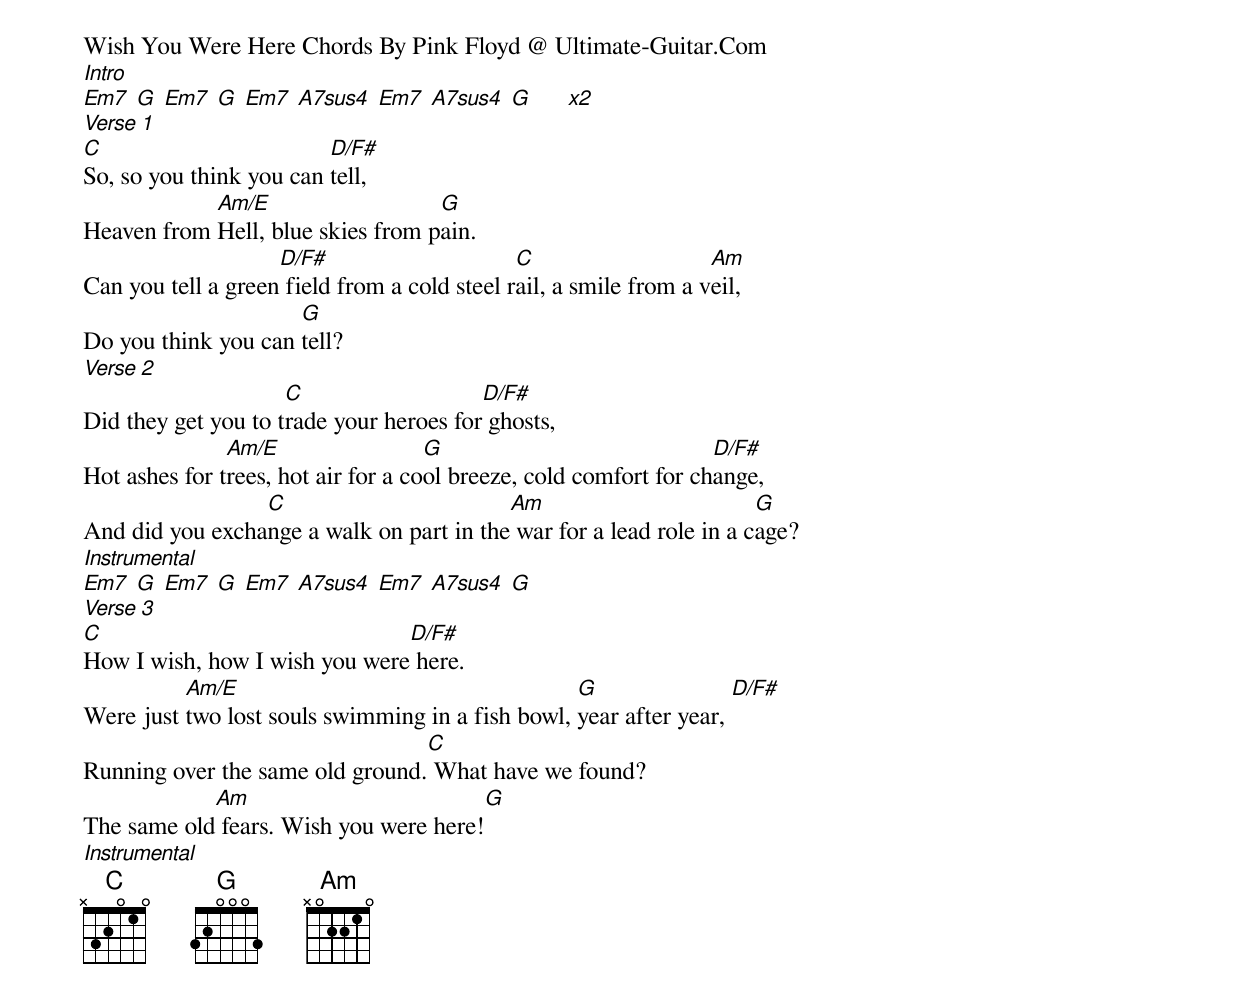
Wish You Were Here Chords By Pink Floyd @ Ultimate-Guitar.Com
[Intro]
[Em7  G  Em7  G  Em7  A7sus4  Em7  A7sus4  G       x2]
[Verse 1]
[C]So, so you think you can [D/F#]tell,
Heaven from [Am/E]Hell, blue skies from p[G]ain.
Can you tell a green[D/F#] field from a cold steel r[C]ail, a smile from a v[Am]eil,
Do you think you can [G]tell?
[Verse 2]
Did they get you to t[C]rade your heroes for[D/F#] ghosts,
Hot ashes for t[Am/E]rees, hot air for a co[G]ol breeze, cold comfort for ch[D/F#]ange,
And did you excha[C]nge a walk on part in the[Am] war for a lead role in a c[G]age?
[Instrumental]
[Em7  G  Em7  G  Em7  A7sus4  Em7  A7sus4  G]
[Verse 3]
[C]How I wish, how I wish you were[D/F#] here.
Were just [Am/E]two lost souls swimming in a fish bowl, [G]year after year, [D/F#]
Running over the same old ground.[C] What have we found?
The same old[Am] fears. Wish you were here![G]
[Instrumental]
